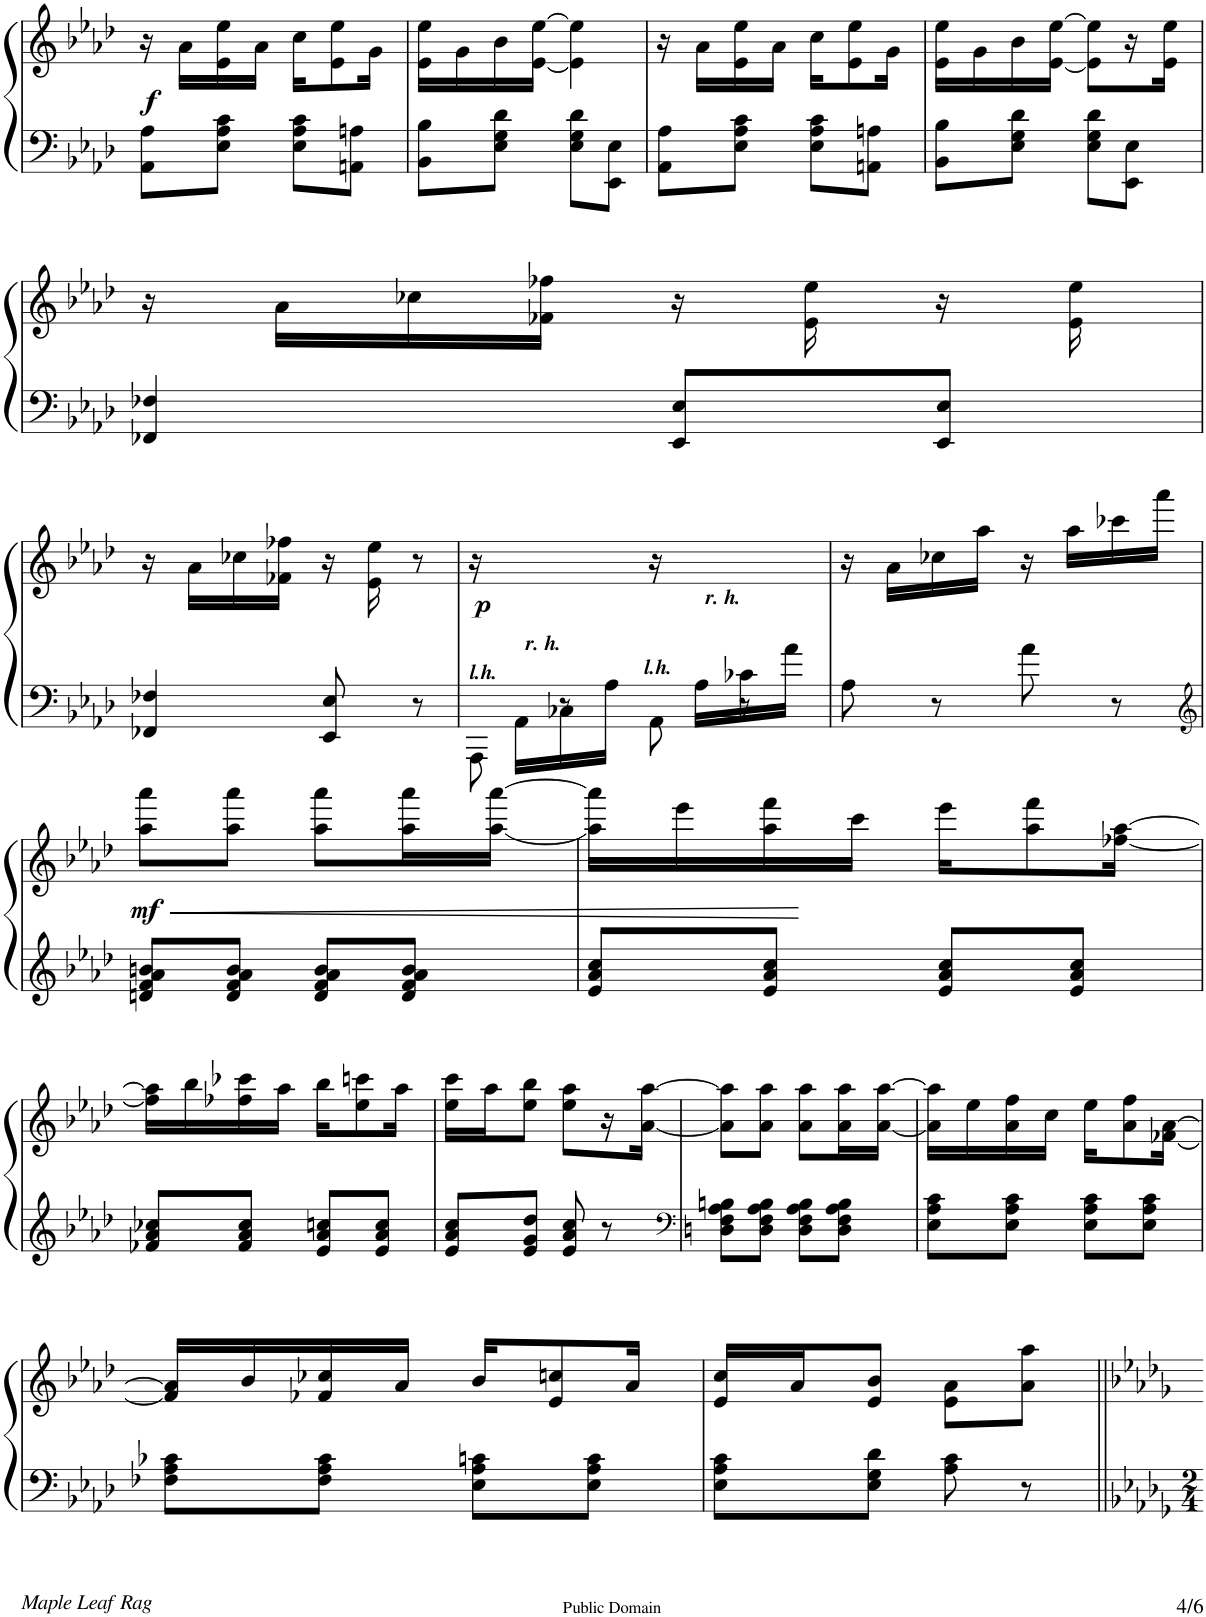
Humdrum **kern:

**kern	**kern	**dynam
*part1	*part1	*part1
*staff2	*staff1	*staff1/2
*I"Piano	*	*
*I'Pno	*	*
!!LO:PB:g=z
*clefF4	*clefG2	*
*k[b-e-a-d-]	*k[b-e-a-d-]	*
*M2/4	*M2/4	*
=36	=36	=36
!	!	!LO:DY:b
8AA-\ 8A-\L	16r	f
.	16a-\LL	.
8E-\ 8A-\ 8c\J	16e-\ 16ee-\	.
.	16a-\JJ	.
8E-\ 8A-\ 8c\L	16cc\KL	.
.	8e-\ 8ee-\	.
8AAn\ 8An\J	.	.
.	16g\Jk	.
=37	=37	=37
8BB-\ 8B-\L	16e-\ 16ee-\LL	.
.	16g\	.
8E-\ 8G\ 8d-\J	16b-\	.
.	[16e-\ [16ee-\JJ	.
8E-\ 8G\ 8d-\L	4e-\] 4ee-\]	.
8EE-\ 8E-\J	.	.
=38	=38	=38
8AA-\ 8A-\L	16r	.
.	16a-\LL	.
8E-\ 8A-\ 8c\J	16e-\ 16ee-\	.
.	16a-\JJ	.
8E-\ 8A-\ 8c\L	16cc\KL	.
.	8e-\ 8ee-\	.
8AAn\ 8An\J	.	.
.	16g\Jk	.
=39	=39	=39
8BB-\ 8B-\L	16e-\ 16ee-\LL	.
.	16g\	.
8E-\ 8G\ 8d-\J	16b-\	.
.	[16e-\ [16ee-\JJ	.
8E-\ 8G\ 8d-\L	8e-\] 8ee-\]L	.
8EE-\ 8E-\J	16r	.
.	16e-\ 16ee-\JJ	.
!!LO:LB:g=z
=40	=40	=40
4FF-X/ 4F-X/	16r	.
.	16a-\LL	.
.	16cc-X\	.
.	16f-X\ 16ff-X\JJ	.
8EE-/ 8E-/L	16r	.
.	16e-\ 16ee-\	.
8EE-/ 8E-/J	16r	.
.	16e-\ 16ee-\	.
!!LO:LB:g=z
=41	=41	=41
4FF-X/ 4F-X/	16r	.
.	16a-\LL	.
.	16cc-X\	.
.	16f-X\ 16ff-X\JJ	.
8EE-/ 8E-/	16r	.
.	16e-\ 16ee-\	.
8r	8r	.
=42	=42	=42
*^	*	*
!LO:TX:a:Bi:t=l.h.	!	!	!
!	!	!	!LO:DY:b
16ryy	8AAA-\	16r	p
!	!	!LO:TX:a:Bi:t=r. h.	!
16AA-\LL	.	8.ryy	.
16C-X\	8r	.	.
16A-\JJ	.	.	.
!LO:TX:a:Bi:t=l.h.	!	!	!
16ryy	8AA-\	16r	.
!	!	!LO:TX:a:Bi:t=r. h.	!
16A-\LL	.	8.ryy	.
16c-X\	8r	.	.
16a-\JJ	.	.	.
*v	*v	*	*
=43	=43	=43
8A-\	16r	.
.	16a-\LL	.
8r	16cc-X\	.
.	16aa-\JJ	.
8a-\	16r	.
.	16aa-\LL	.
8r	16ccc-X\	.
.	16aaa-\JJ	.
!!LO:LB:g=z
=44	=44	=44
*clefG2	*	*
!	!	!LO:HP:b
!	!	!LO:DY:n=1:b
8dn/ 8f/ 8a-/ 8bn/L	8aa-\ 8aaa-\L	< mf
8d/ 8f/ 8a-/ 8b/J	8aa-\ 8aaa-\J	.
8d/ 8f/ 8a-/ 8b/L	8aa-\ 8aaa-\L	.
8d/ 8f/ 8a-/ 8b/J	16aa-\ 16aaa-\L	.
.	[16aa-\ [16aaa-\JJ	.
=45	=45	=45
8e-/ 8a-/ 8cc/L	16aa-\] 16aaa-\]LL	.
.	16eee-\	.
8e-/ 8a-/ 8cc/J	16aa-\ 16fff\	.
.	16ccc\JJ	[
8e-/ 8a-/ 8cc/L	16eee-\KL	.
.	8aa-\ 8fff\	.
8e-/ 8a-/ 8cc/J	.	.
.	[16ff-X\ [16aa-\Jk	.
!!LO:LB:g=z
=46	=46	=46
8f-X/ 8a-/ 8cc-X/L	16ff-\] 16aa-\]LL	.
.	16bb-\	.
8f-/ 8a-/ 8cc-/J	16ff-X\ 16ccc-X\	.
.	16aa-\JJ	.
8e-/ 8a-/ 8ccn/L	16bb-\KL	.
.	8ee-\ 8cccn\	.
8e-/ 8a-/ 8cc/J	.	.
.	16aa-\Jk	.
=47	=47	=47
8e-/ 8a-/ 8cc/L	16ee-\ 16ccc\LL	.
.	16aa-\J	.
8e-/ 8g/ 8dd-/J	8ee-\ 8bb-\J	.
8e-/ 8a-/ 8cc/	8ee-\ 8aa-\L	.
8r	16r	.
.	[16a-\ [16aa-\JJ	.
=48	=48	=48
*clefF4	*	*
8Dn\ 8F\ 8A-\ 8Bn\L	8a-\] 8aa-\]L	.
8D\ 8F\ 8A-\ 8B\J	8a-\ 8aa-\J	.
8D\ 8F\ 8A-\ 8B\L	8a-\ 8aa-\L	.
8D\ 8F\ 8A-\ 8B\J	16a-\ 16aa-\L	.
.	[16a-\ [16aa-\JJ	.
=49	=49	=49
8E-\ 8A-\ 8c\L	16a-\] 16aa-\]LL	.
.	16ee-\	.
8E-\ 8A-\ 8c\J	16a-\ 16ff\	.
.	16cc\JJ	.
8E-\ 8A-\ 8c\L	16ee-\KL	.
.	8a-\ 8ff\	.
8E-\ 8A-\ 8c\J	.	.
.	[16f-X\ [16a-\Jk	.
!!LO:LB:g=z
=50	=50	=50
8F-X\ 8A-\ 8c-X\L	16f-/] 16a-/]LL	.
.	16b-/	.
8F-\ 8A-\ 8c-\J	16f-X/ 16cc-X/	.
.	16a-/JJ	.
8E-\ 8A-\ 8cn\L	16b-/KL	.
.	8e-/ 8ccn/	.
8E-\ 8A-\ 8c\J	.	.
.	16a-/Jk	.
=51	=51	=51
8E-\ 8A-\ 8c\L	16e-/ 16cc/LL	.
.	16a-/J	.
8E-\ 8G\ 8d-\J	8e-/ 8b-/J	.
8A-\ 8c\	8e-\ 8a-\L	.
8r	8a-\ 8aa-\J	.
=||	=||	=||
*-	*-	*-
